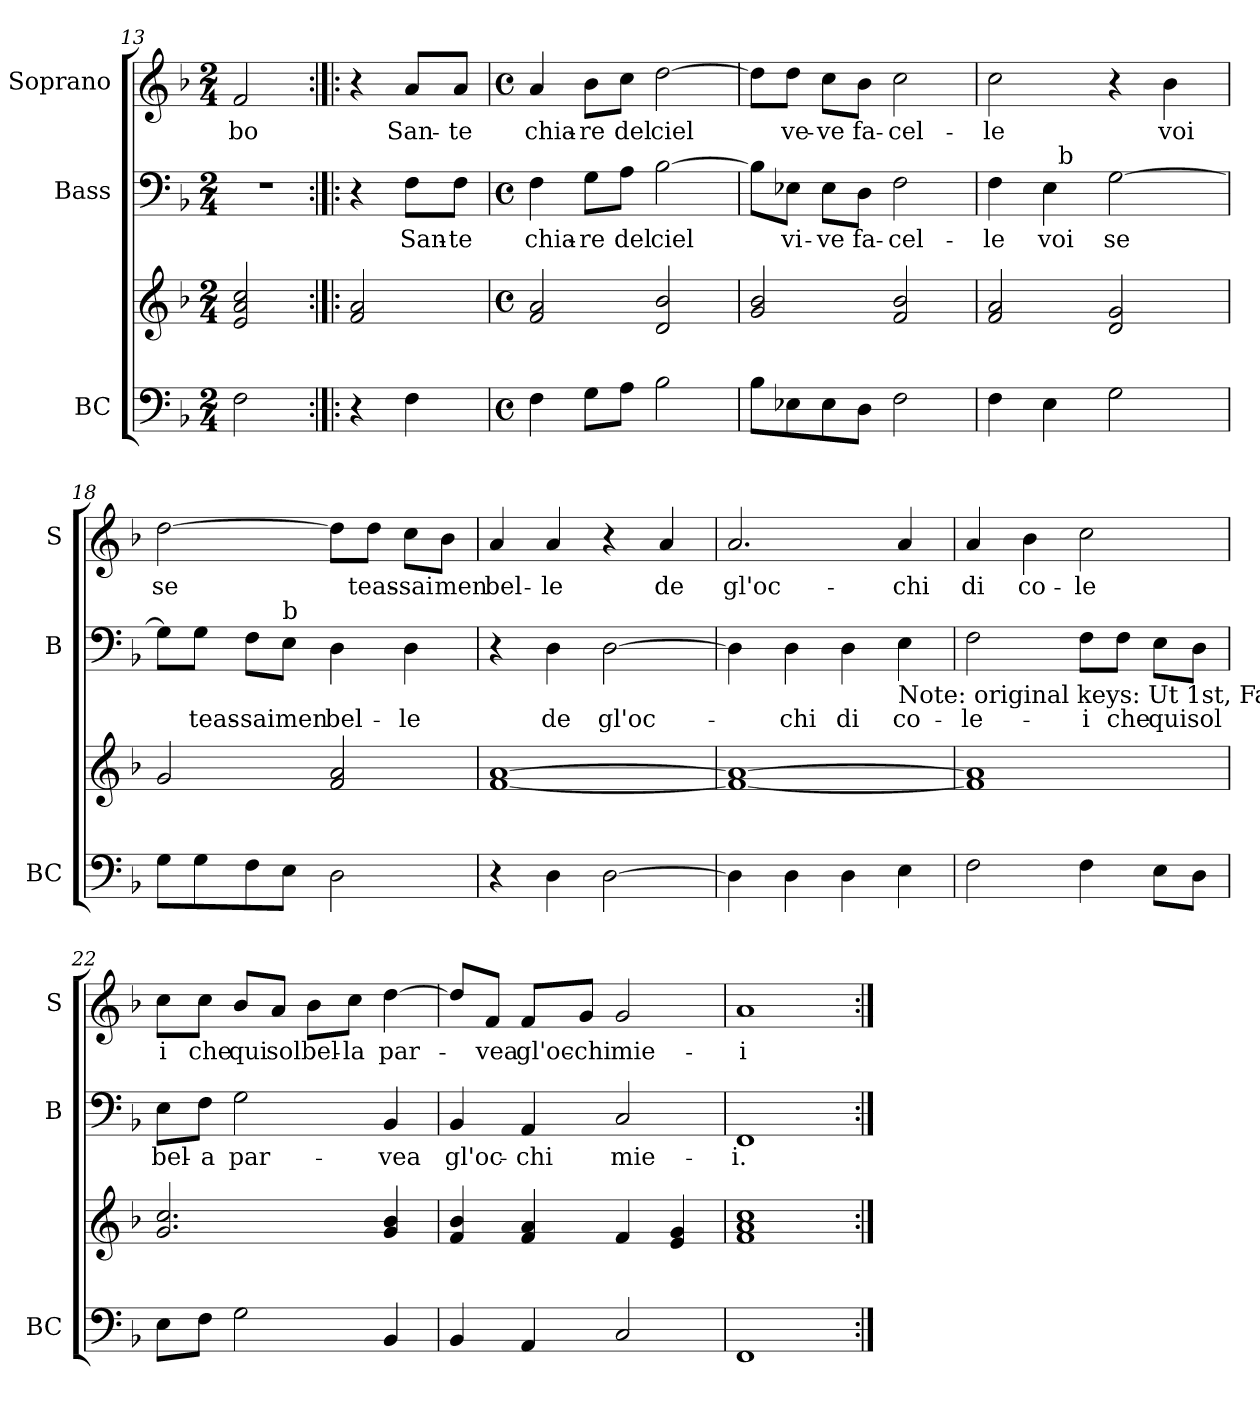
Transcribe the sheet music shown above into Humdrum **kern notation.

**kern	**kern	**kern	**text	**kern	**text
*part3	*part3	*part2	*part2	*part1	*part1
*staff4	*staff3	*staff2	*staff2	*staff1	*staff1
*I"BC	*	*I"Bass	*	*I"Soprano	*
*I'BC	*	*I'B	*	*I'S	*
!!LO:PB:g=z
*clefF4	*clefG2	*clefF4	*	*clefG2	*
*k[b-]	*k[b-]	*k[b-]	*	*k[b-]	*
*F:	*F:	*F:	*	*F:	*
*M2/4	*M2/4	*M2/4	*	*M2/4	*
=13	=13	=13	=13	=13	=13
2F\	2e/ 2a/ 2cc/	2r	.	2f/	-bo
=14:|!|:	=14:|!|:	=14:|!|:	=14:|!|:	=14:|!|:	=14:|!|:
4r	2f/ 2a/	4r	.	4r	.
4F\	.	8F\L	San-	8a/L	San-
.	.	8F\J	-te	8a/J	-te
=15	=15	=15	=15	=15	=15
*M4/4	*M4/4	*M4/4	*	*M4/4	*
*met(c)	*met(c)	*met(c)	*	*met(c)	*
4F\	2f/ 2a/	4F\	chia-	4a/	chia-
8G\L	.	8G\L	-re	8b-\L	-re
8A\J	.	8A\J	del	8cc\J	del
2B-\	2d/ 2b-/	[2B-\	ciel	[2dd\	ciel
=16	=16	=16	=16	=16	=16
8B-\L	2g/ 2b-/	8B-\L]	.	8dd\L]	.
8E-X\	.	8E-X\J	vi-	8dd\J	ve-
8E-\	.	8E-\L	-ve	8cc\L	-ve
8D\J	.	8D\J	fa-	8b-\J	fa-
2F\	2f/ 2b-/	2F\	-cel-	2cc\	-cel-
=17	=17	=17	=17	=17	=17
*	*	*^	*	*	*
4F\	2f/ 2a/	4F\	4ryy	-le	2cc\	-le
4E\	.	4E\	32ryy	voi	.	.
!	!	!	!LO:TX:a:t=b	!	!	!
.	.	.	2ryy	.	.	.
2G\	2d/ 2g/	[2G\	.	se	4r	.
.	.	.	.	.	4b-\	voi
.	.	.	8..ryy	.	.	.
*	*	*v	*v	*	*	*
=18	=18	=18	=18	=18	=18
8G\L	2g/	8G\L]	.	[2dd\	se
8G\	.	8G\J	teas-	.	.
8F\	.	8F\L	-sai	.	.
!	!	!LO:TX:a:t=b	!	!	!
8E\J	.	8E\J	men	.	.
2D\	2f/ 2a/	4D\	bel-	8dd\L]	.
.	.	.	.	8dd\J	teas-
.	.	4D\	-le	8cc\L	-sai
.	.	.	.	8b-\J	men
!!LO:LB:g=z
=19	=19	=19	=19	=19	=19
4r	[1f [1a	4r	.	4a/	bel-
4D\	.	4D\	de	4a/	-le
[2D\	.	[2D\	gl'oc-	4r	.
.	.	.	.	4a/	de
=20	=20	=20	=20	=20	=20
4D\]	1f_ 1a_	4D\]	.	2.a/	gl'oc-
4D\	.	4D\	-chi	.	.
4D\	.	4D\	di	.	.
!	!	!LO:TX:b:t=Note&colon; original keys&colon; Ut 1st, Fa 4rth	!	!	!
4E\	.	4E\	co-	4a/	-chi
=21	=21	=21	=21	=21	=21
2F\	1f] 1a]	2F\	-le-	4a/	di
.	.	.	.	4b-\	co-
4F\	.	8F\L	-i	2cc\	-le
.	.	8F\J	che	.	.
8E\L	.	8E\L	qui	.	.
8D\J	.	8D\J	sol	.	.
=22	=22	=22	=22	=22	=22
8E\L	2.g/ 2.cc/	8E\L	bel-	8cc\L	i
8F\J	.	8F\J	-a	8cc\J	che
2G\	.	2G\	par-	8b-/L	qui
.	.	.	.	8a/J	sol
.	.	.	.	8b-\L	bel-
.	.	.	.	8cc\J	-la
4BB-/	4g/ 4b-/	4BB-/	-vea	[4dd\	par-
=23	=23	=23	=23	=23	=23
4BB-/	4f/ 4b-/	4BB-/	gl'oc-	8dd/L]	.
.	.	.	.	8f/J	-vea
4AA/	4f/ 4a/	4AA/	-chi	8f/L	gl'oc-
.	.	.	.	8g/J	-chi
2C/	4f/	2C/	mie-	2g/	mie-
.	4e/ 4g/	.	.	.	.
=24	=24	=24	=24	=24	=24
1FF	1f 1a 1cc	1FF	-i.	1a	-i
=:|!	=:|!	=:|!	=:|!	=:|!	=:|!
*-	*-	*-	*-	*-	*-
